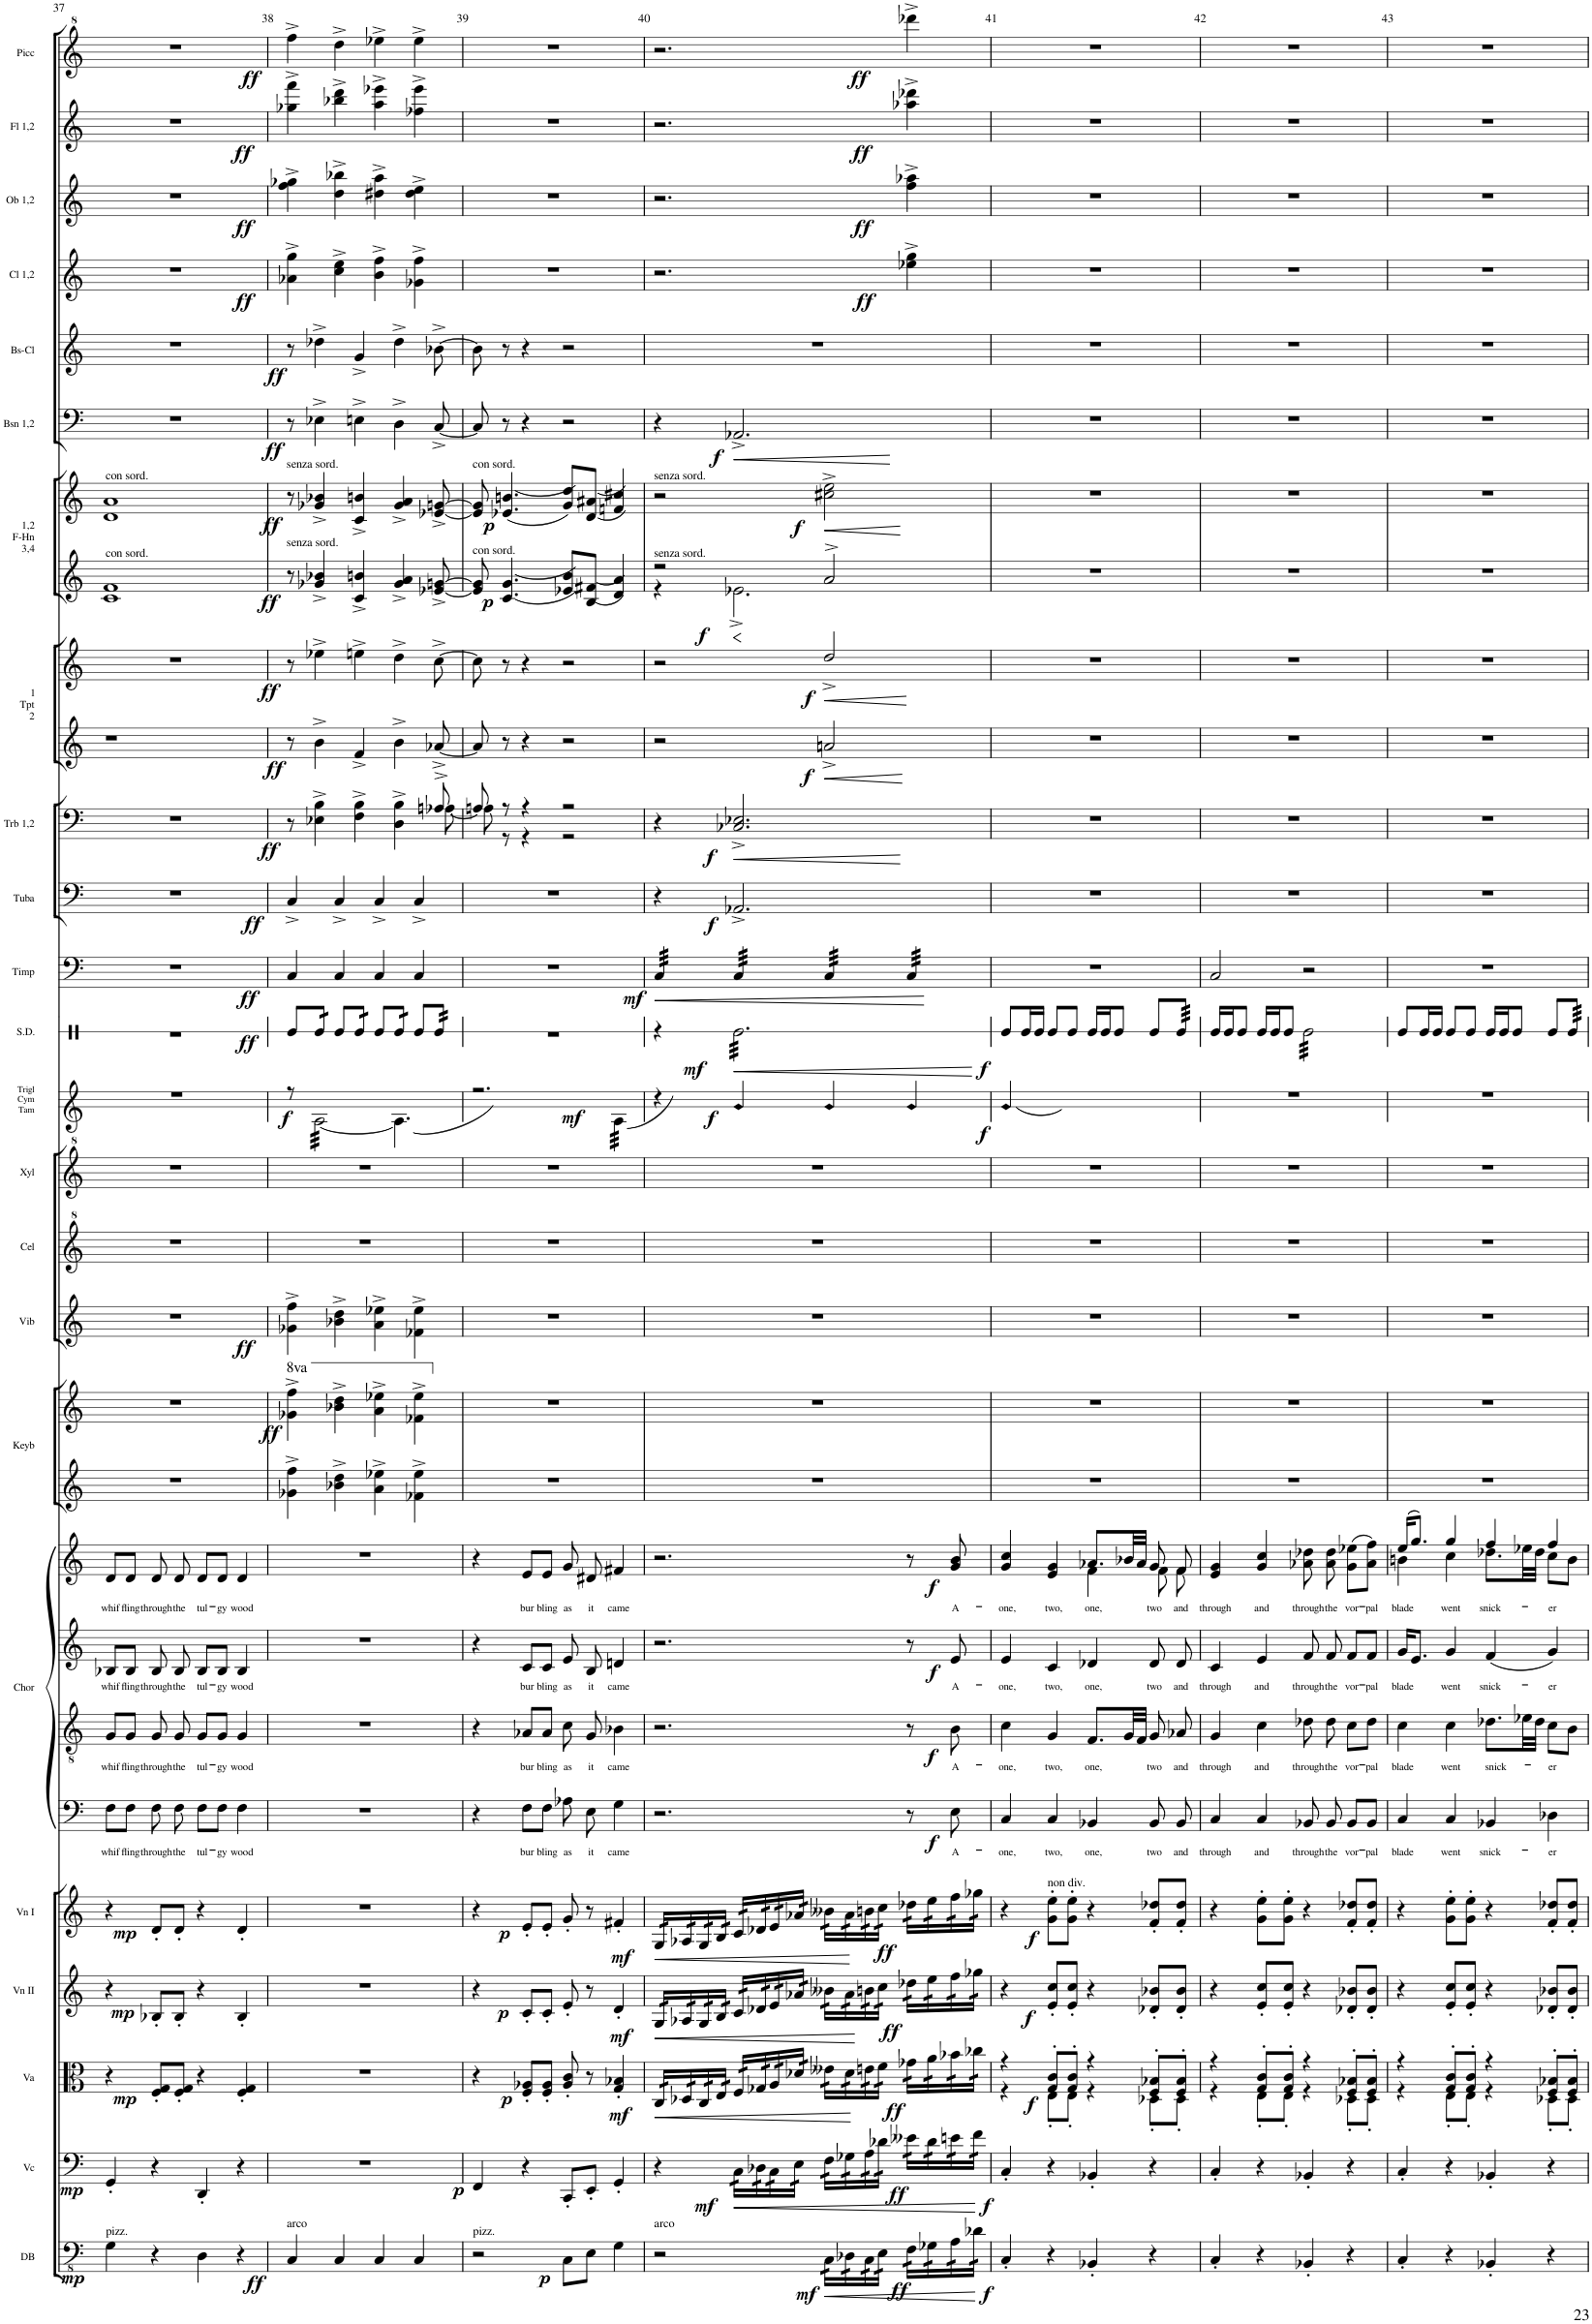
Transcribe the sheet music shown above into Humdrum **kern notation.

**kern	**dynam	**kern	**dynam	**kern	**dynam	**kern	**dynam	**kern	**dynam	**kern	**text	**kern	**text	**kern	**text	**kern	**text	**dynam	**kern	**kern	**dynam	**kern	**dynam	**kern	**kern	**kern	**dynam	**kern	**dynam	**kern	**dynam	**kern	**dynam	**kern	**dynam	**kern	**kern	**dynam	**kern	**kern	**dynam	**kern	**dynam	**kern	**dynam	**kern	**dynam	**kern	**dynam	**kern	**dynam	**kern	**dynam
*part23	*part23	*part22	*part22	*part21	*part21	*part20	*part20	*part19	*part19	*part18	*part18	*part18	*part18	*part18	*part18	*part18	*part18	*part18	*part17	*part17	*part17	*part16	*part16	*part15	*part14	*part13	*part13	*part12	*part12	*part11	*part11	*part10	*part10	*part9	*part9	*part8	*part8	*part8	*part7	*part7	*part7	*part6	*part6	*part5	*part5	*part4	*part4	*part3	*part3	*part2	*part2	*part1	*part1
*staff29	*staff29	*staff28	*staff28	*staff27	*staff27	*staff26	*staff26	*staff25	*staff25	*staff24	*staff24	*staff23	*staff23	*staff22	*staff22	*staff21	*staff21	*staff21/22/23/24	*staff20	*staff19	*staff19/20	*staff18	*staff18	*staff17	*staff16	*staff15	*staff15	*staff14	*staff14	*staff13	*staff13	*staff12	*staff12	*staff11	*staff11	*staff10	*staff9	*staff9/10	*staff8	*staff7	*staff7/8	*staff6	*staff6	*staff5	*staff5	*staff4	*staff4	*staff3	*staff3	*staff2	*staff2	*staff1	*staff1
*I"Dbl Bass	*	*I"Cellos	*	*I"Violas	*	*I"Violin II	*	*I"Violin I	*	*I"Chorus	*	*	*	*	*	*	*	*	*I"Keyboards	*	*	*I"Vibraphone	*	*I"Celesta	*I"Xylophone	*I"Triangle     Cymbal   Tam tam	*	*I"Side drum	*	*I"Timpani	*	*I"F-Tuba	*	*I"Trombone 1,2	*	*I"1 C Trumpets              2	*	*	*I"1,2 F-Horns       3,4	*	*	*I"Bassoons  1,2	*	*I"Bass Clarinet	*	*I"Clarinets 1,2	*	*I"Oboes 1,2	*	*I"Flutes 1,2	*	*I"Piccolo	*
*I'DB	*	*	*	*I'Va	*	*I'Vn II	*	*I'Vn I	*	*I'Chor	*	*	*	*	*	*	*	*	*I'Keyb	*	*	*I'Vib	*	*I'Cel	*I'Xyl	*I'Trigl    Cym    Tam	*	*I'S.D.	*	*I'Timp	*	*I'Tuba	*	*I'Trb 1,2	*	*I'1 Tpt   2	*	*	*I'1,2 F-Hn  3,4	*	*	*I'Bsn 1,2	*	*I'Bs-Cl	*	*I'Cl 1,2	*	*I'Ob 1,2	*	*I'Fl 1,2	*	*I'Picc	*
!!LO:PB:g=z
*clefFv4	*	*clefF4	*	*clefC3	*	*clefG2	*	*clefG2	*	*clefF4	*	*clefGv2	*	*clefG2	*	*clefG2	*	*	*clefG2	*clefG2	*	*clefG2	*	*clefG^2	*clefG^2	*clefG2	*	*clefX	*	*clefF4	*	*clefF4	*	*clefF4	*	*clefG2	*clefG2	*	*clefG2	*clefG2	*	*clefF4	*	*clefG2	*	*clefG2	*	*clefG2	*	*clefG2	*	*clefG^2	*
*Trd7c12	*	*	*	*	*	*	*	*	*	*	*	*	*	*	*	*	*	*	*	*	*	*	*	*	*	*	*	*	*	*	*	*	*	*	*	*	*	*	*Trd4c7	*Trd4c7	*	*	*	*Trd8c14	*	*Trd1c2	*	*	*	*	*	*Trd-7c-12	*
*k[]	*	*k[]	*	*k[]	*	*k[]	*	*k[]	*	*k[]	*	*k[]	*	*k[]	*	*k[]	*	*	*k[]	*k[]	*	*k[]	*	*k[]	*k[]	*k[]	*	*k[]	*	*k[]	*	*k[]	*	*k[]	*	*k[]	*k[]	*	*k[]	*k[]	*	*k[]	*	*k[]	*	*k[]	*	*k[]	*	*k[]	*	*k[]	*
=37	=37	=37	=37	=37	=37	=37	=37	=37	=37	=37	=37	=37	=37	=37	=37	=37	=37	=37	=37	=37	=37	=37	=37	=37	=37	=37	=37	=37	=37	=37	=37	=37	=37	=37	=37	=37	=37	=37	=37	=37	=37	=37	=37	=37	=37	=37	=37	=37	=37	=37	=37	=37	=37
!	!	!	!	!	!	!	!	!	!	!	!	!	!	!	!	!	!	!	!	!	!	!	!	!	!	!	!	!	!	!	!	!	!	!	!	!	!	!	!	!LO:TX:a:t=con sord.	!	!	!	!	!	!	!	!	!	!	!	!	!
!	!	!	!	!	!	!	!	!	!	!	!	!	!	!	!	!	!	!	!	!	!	!	!	!	!	!	!	!	!	!	!	!	!	!	!	!	!	!	!LO:TX:a:t=con sord.	!	!	!	!	!	!	!	!	!	!	!	!	!	!
!LO:TX:a:t=pizz.	!	!	!	!	!	!	!	!	!	!	!	!	!	!	!	!	!	!	!	!	!	!	!	!	!	!	!	!	!	!	!	!	!	!	!	!	!	!	!	!	!	!	!	!	!	!	!	!	!	!	!	!	!
!	!LO:DY:b	!	!LO:DY:b	!	!	!	!	!	!	!	!LO:LY:b	!	!LO:LY:b	!	!LO:LY:b	!	!LO:LY:b	!	!	!	!	!	!	!	!	!	!	!	!	!	!	!	!	!	!	!	!	!	!	!	!	!	!	!	!	!	!	!	!	!	!	!	!
4GG\	mp	4GG'/	mp	4r	.	4r	.	4r	.	8F\L	whif-	8G/L	whif-	8B-X/L	whif-	8d/L	whif-	.	1r	1r	.	1r	.	1r	1r	1r	.	1r	.	1r	.	1r	.	1r	.	1r	1r	.	1c 1f	1d 1a	.	1r	.	1r	.	1r	.	1r	.	1r	.	1r	.
!	!	!	!	!	!	!	!	!	!	!	!LO:LY:b	!	!LO:LY:b	!	!LO:LY:b	!	!LO:LY:b	!	!	!	!	!	!	!	!	!	!	!	!	!	!	!	!	!	!	!	!	!	!	!	!	!	!	!	!	!	!	!	!	!	!	!	!
.	.	.	.	.	.	.	.	.	.	8F\J	-fling	8G/J	-fling	8B-/J	-fling	8d/J	-fling	.	.	.	.	.	.	.	.	.	.	.	.	.	.	.	.	.	.	.	.	.	.	.	.	.	.	.	.	.	.	.	.	.	.	.	.
!	!	!	!	!	!LO:DY:b	!	!LO:DY:b	!	!LO:DY:b	!	!LO:LY:b	!	!LO:LY:b	!	!LO:LY:b	!	!LO:LY:b	!	!	!	!	!	!	!	!	!	!	!	!	!	!	!	!	!	!	!	!	!	!	!	!	!	!	!	!	!	!	!	!	!	!	!	!
4r	.	4r	.	8F/' 8G/'L	mp	8B-X'/L	mp	8d'/L	mp	8F\	through	8G/	through	8B-/	through	8d/	through	.	.	.	.	.	.	.	.	.	.	.	.	.	.	.	.	.	.	.	.	.	.	.	.	.	.	.	.	.	.	.	.	.	.	.	.
!	!	!	!	!	!	!	!	!	!	!	!LO:LY:b	!	!LO:LY:b	!	!LO:LY:b	!	!LO:LY:b	!	!	!	!	!	!	!	!	!	!	!	!	!	!	!	!	!	!	!	!	!	!	!	!	!	!	!	!	!	!	!	!	!	!	!	!
.	.	.	.	8F/' 8G/'J	.	8B-'/J	.	8d'/J	.	8F\	the	8G/	the	8B-/	the	8d/	the	.	.	.	.	.	.	.	.	.	.	.	.	.	.	.	.	.	.	.	.	.	.	.	.	.	.	.	.	.	.	.	.	.	.	.	.
!	!	!	!	!	!	!	!	!	!	!	!LO:LY:b	!	!LO:LY:b	!	!LO:LY:b	!	!LO:LY:b	!	!	!	!	!	!	!	!	!	!	!	!	!	!	!	!	!	!	!	!	!	!	!	!	!	!	!	!	!	!	!	!	!	!	!	!
4DD\	.	4DD'/	.	4r	.	4r	.	4r	.	8F\L	tul-	8G/L	tul-	8B-/L	tul-	8d/L	tul-	.	.	.	.	.	.	.	.	.	.	.	.	.	.	.	.	.	.	.	.	.	.	.	.	.	.	.	.	.	.	.	.	.	.	.	.
!	!	!	!	!	!	!	!	!	!	!	!LO:LY:b	!	!LO:LY:b	!	!LO:LY:b	!	!LO:LY:b	!	!	!	!	!	!	!	!	!	!	!	!	!	!	!	!	!	!	!	!	!	!	!	!	!	!	!	!	!	!	!	!	!	!	!	!
.	.	.	.	.	.	.	.	.	.	8F\J	-gy	8G/J	-gy	8B-/J	-gy	8d/J	-gy	.	.	.	.	.	.	.	.	.	.	.	.	.	.	.	.	.	.	.	.	.	.	.	.	.	.	.	.	.	.	.	.	.	.	.	.
!	!	!	!	!	!	!	!	!	!	!	!LO:LY:b	!	!LO:LY:b	!	!LO:LY:b	!	!LO:LY:b	!	!	!	!	!	!	!	!	!	!	!	!	!	!	!	!	!	!	!	!	!	!	!	!	!	!	!	!	!	!	!	!	!	!	!	!
4r	.	4r	.	4F/' 4G/'	.	4B-'/	.	4d'/	.	4F\	wood	4G/	wood	4B-/	wood	4d/	wood	.	.	.	.	.	.	.	.	.	.	.	.	.	.	.	.	.	.	.	.	.	.	.	.	.	.	.	.	.	.	.	.	.	.	.	.
=38	=38	=38	=38	=38	=38	=38	=38	=38	=38	=38	=38	=38	=38	=38	=38	=38	=38	=38	=38	=38	=38	=38	=38	=38	=38	=38	=38	=38	=38	=38	=38	=38	=38	=38	=38	=38	=38	=38	=38	=38	=38	=38	=38	=38	=38	=38	=38	=38	=38	=38	=38	=38	=38
*	*	*	*	*	*	*	*	*	*	*	*	*	*	*	*	*	*	*	*	*8va	*	*	*	*	*	*	*	*	*	*	*	*	*	*	*	*	*	*	*	*	*	*	*	*	*	*	*	*	*	*	*	*	*
*	*	*	*	*	*	*	*	*	*	*	*	*	*	*	*	*	*	*	*	*	*	*	*	*	*	*^	*	*	*	*	*	*	*	*^	*	*	*	*	*	*	*	*	*	*	*	*	*	*	*	*	*	*	*
!	!	!	!	!	!	!	!	!	!	!	!	!	!	!	!	!	!	!	!	!	!	!	!	!	!	!	!	!	!	!	!	!	!	!	!	!	!	!	!	!	!	!LO:TX:a:t=senza sord.	!	!	!	!	!	!	!	!	!	!	!	!	!
!	!	!	!	!	!	!	!	!	!	!	!	!	!	!	!	!	!	!	!	!	!	!	!	!	!	!	!	!	!	!	!	!	!	!	!	!	!	!	!	!	!LO:TX:a:t=senza sord.	!	!	!	!	!	!	!	!	!	!	!	!	!	!
!LO:TX:a:t=arco	!	!	!	!	!	!	!	!	!	!	!	!	!	!	!	!	!	!	!	!	!	!	!	!	!	!	!	!	!	!	!	!	!	!	!	!	!	!	!	!	!	!	!	!	!	!	!	!	!	!	!	!	!	!	!
!	!LO:DY:b	!	!	!	!	!	!	!	!	!	!	!	!	!	!	!	!	!	!	!	!LO:DY:b	!	!LO:DY:b	!	!	!	!	!	!	!LO:DY:b	!	!LO:DY:b	!	!LO:DY:b	!	!	!	!	!	!	!	!	!	!	!	!	!	!	!LO:DY:b	!	!LO:DY:b	!	!LO:DY:b	!	!LO:DY:b
4CC/	ff	1r	.	1r	.	1r	.	1r	.	1r	.	1r	.	1r	.	1r	.	.	4g-X\^ 4ff\^	4gg-X\^ 4fff\^	ff	4g-X\^ 4ff\^	ff	1r	1r	1ryy	8r	.	8Re/L	ff	4C/	ff	4C^/	ff	8r	2..ryy	.	8r	8r	.	8r	8r	.	8r	.	8r	.	4a-X\^ 4gg\^	ff	4ff\^ 4gg-X\^	ff	4gg-X\^ 4fff\^	ff	4fff^\	ff
!	!	!	!	!	!	!	!	!	!	!	!	!	!	!	!	!	!	!	!	!	!	!	!	!	!	!	!	!LO:DY:b	!	!	!	!	!	!	!	!	!LO:DY:b	!	!	!LO:DY:b=2	!	!	!	!	!	!	!	!	!	!	!	!	!	!	!
!	!	!	!	!	!	!	!	!	!	!	!	!	!	!	!	!	!	!	!	!	!	!	!	!	!	!	!	!	!	!	!	!	!	!	!	!	!	!	!	!LO:DY:n=1:b	!	!	!LO:DY:b=2	!	!	!	!	!	!	!	!	!	!	!	!
!	!	!	!	!	!	!	!	!	!	!	!	!	!	!	!	!	!	!	!	!	!	!	!	!	!	!	!	!	!	!	!	!	!	!	!	!	!	!	!	!	!	!	!LO:DY:n=1:b	!	!LO:DY:b	!	!LO:DY:b	!	!	!	!	!	!	!	!
*	*	*	*	*	*	*	*	*	*	*	*	*	*	*	*	*	*	*	*	*	*	*	*	*	*	*tremolo	*	*	*	*	*	*	*	*	*	*	*	*	*	*	*	*	*	*	*	*	*	*	*	*	*	*	*	*	*
*	*	*	*	*	*	*	*	*	*	*	*	*	*	*	*	*	*	*	*	*	*	*	*	*	*	*	*	*	*tremolo	*	*	*	*	*	*	*	*	*	*	*	*	*	*	*	*	*	*	*	*	*	*	*	*	*	*
.	.	.	.	.	.	.	.	.	.	.	.	.	.	.	.	.	.	.	.	.	.	.	.	.	.	.	[32e\LLL	f	16Re/	.	.	.	.	.	4E-X\^ 4B\^	.	ff	4b^\	4ee-X^\	ff ff	4g-X/^ 4b-X/^	4g-X/^ 4b-X/^	ff ff	4E-X^\	ff	4dd-X^\	ff	.	.	.	.	.	.	.	.
.	.	.	.	.	.	.	.	.	.	.	.	.	.	.	.	.	.	.	.	.	.	.	.	.	.	.	32e\	.	.	.	.	.	.	.	.	.	.	.	.	.	.	.	.	.	.	.	.	.	.	.	.	.	.	.	.
.	.	.	.	.	.	.	.	.	.	.	.	.	.	.	.	.	.	.	.	.	.	.	.	.	.	.	32e\	.	16Re/JJ	.	.	.	.	.	.	.	.	.	.	.	.	.	.	.	.	.	.	.	.	.	.	.	.	.	.
*	*	*	*	*	*	*	*	*	*	*	*	*	*	*	*	*	*	*	*	*	*	*	*	*	*	*	*	*	*Xtremolo	*	*	*	*	*	*	*	*	*	*	*	*	*	*	*	*	*	*	*	*	*	*	*	*	*	*
.	.	.	.	.	.	.	.	.	.	.	.	.	.	.	.	.	.	.	.	.	.	.	.	.	.	.	32e\	.	.	.	.	.	.	.	.	.	.	.	.	.	.	.	.	.	.	.	.	.	.	.	.	.	.	.	.
4CC/	.	.	.	.	.	.	.	.	.	.	.	.	.	.	.	.	.	.	4b-X\^ 4dd\^	4bb-X\^ 4ddd\^	.	4b-X\^ 4dd\^	.	.	.	.	32e\	.	8Re/L	.	4C/	.	4C^/	.	.	.	.	.	.	.	.	.	.	.	.	.	.	4cc\^ 4ee\^	.	4dd\^ 4bb-X\^	.	4bb-X\^ 4ddd\^	.	4ddd^\	.
.	.	.	.	.	.	.	.	.	.	.	.	.	.	.	.	.	.	.	.	.	.	.	.	.	.	.	32e\	.	.	.	.	.	.	.	.	.	.	.	.	.	.	.	.	.	.	.	.	.	.	.	.	.	.	.	.
.	.	.	.	.	.	.	.	.	.	.	.	.	.	.	.	.	.	.	.	.	.	.	.	.	.	.	32e\	.	.	.	.	.	.	.	.	.	.	.	.	.	.	.	.	.	.	.	.	.	.	.	.	.	.	.	.
.	.	.	.	.	.	.	.	.	.	.	.	.	.	.	.	.	.	.	.	.	.	.	.	.	.	.	32e\	.	.	.	.	.	.	.	.	.	.	.	.	.	.	.	.	.	.	.	.	.	.	.	.	.	.	.	.
*	*	*	*	*	*	*	*	*	*	*	*	*	*	*	*	*	*	*	*	*	*	*	*	*	*	*	*	*	*tremolo	*	*	*	*	*	*	*	*	*	*	*	*	*	*	*	*	*	*	*	*	*	*	*	*	*	*
.	.	.	.	.	.	.	.	.	.	.	.	.	.	.	.	.	.	.	.	.	.	.	.	.	.	.	32e\	.	16Re/	.	.	.	.	.	4F\^ 4B\^	.	.	4f^/	4een^\	.	4c/^ 4bn/^	4c/^ 4bn/^	.	4En^\	.	4g^/	.	.	.	.	.	.	.	.	.
.	.	.	.	.	.	.	.	.	.	.	.	.	.	.	.	.	.	.	.	.	.	.	.	.	.	.	32e\	.	.	.	.	.	.	.	.	.	.	.	.	.	.	.	.	.	.	.	.	.	.	.	.	.	.	.	.
.	.	.	.	.	.	.	.	.	.	.	.	.	.	.	.	.	.	.	.	.	.	.	.	.	.	.	32e\	.	16Re/JJ	.	.	.	.	.	.	.	.	.	.	.	.	.	.	.	.	.	.	.	.	.	.	.	.	.	.
*	*	*	*	*	*	*	*	*	*	*	*	*	*	*	*	*	*	*	*	*	*	*	*	*	*	*	*	*	*Xtremolo	*	*	*	*	*	*	*	*	*	*	*	*	*	*	*	*	*	*	*	*	*	*	*	*	*	*
.	.	.	.	.	.	.	.	.	.	.	.	.	.	.	.	.	.	.	.	.	.	.	.	.	.	.	32e\	.	.	.	.	.	.	.	.	.	.	.	.	.	.	.	.	.	.	.	.	.	.	.	.	.	.	.	.
4CC/	.	.	.	.	.	.	.	.	.	.	.	.	.	.	.	.	.	.	4a\^ 4ee-X\^	4aa\^ 4eee-X\^	.	4a\^ 4ee-X\^	.	.	.	.	32e\	.	8Re/L	.	4C/	.	4C^/	.	.	.	.	.	.	.	.	.	.	.	.	.	.	4b\^ 4ff\^	.	4dd#X\^ 4aa\^	.	4aa\^ 4eee-X\^	.	4eee-X^\	.
.	.	.	.	.	.	.	.	.	.	.	.	.	.	.	.	.	.	.	.	.	.	.	.	.	.	.	32e\	.	.	.	.	.	.	.	.	.	.	.	.	.	.	.	.	.	.	.	.	.	.	.	.	.	.	.	.
.	.	.	.	.	.	.	.	.	.	.	.	.	.	.	.	.	.	.	.	.	.	.	.	.	.	.	32e\	.	.	.	.	.	.	.	.	.	.	.	.	.	.	.	.	.	.	.	.	.	.	.	.	.	.	.	.
.	.	.	.	.	.	.	.	.	.	.	.	.	.	.	.	.	.	.	.	.	.	.	.	.	.	.	32e\JJJ	.	.	.	.	.	.	.	.	.	.	.	.	.	.	.	.	.	.	.	.	.	.	.	.	.	.	.	.
*	*	*	*	*	*	*	*	*	*	*	*	*	*	*	*	*	*	*	*	*	*	*	*	*	*	*Xtremolo	*	*	*	*	*	*	*	*	*	*	*	*	*	*	*	*	*	*	*	*	*	*	*	*	*	*	*	*	*
*	*	*	*	*	*	*	*	*	*	*	*	*	*	*	*	*	*	*	*	*	*	*	*	*	*	*	*	*	*tremolo	*	*	*	*	*	*	*	*	*	*	*	*	*	*	*	*	*	*	*	*	*	*	*	*	*	*
.	.	.	.	.	.	.	.	.	.	.	.	.	.	.	.	.	.	.	.	.	.	.	.	.	.	.	(4.e\]	.	16Re/	.	.	.	.	.	4D\^ 4B\^	.	.	4b^\	4dd^\	.	4g-/^ 4a/^	4g-/^ 4a/^	.	4D^\	.	4dd-^\	.	.	.	.	.	.	.	.	.
.	.	.	.	.	.	.	.	.	.	.	.	.	.	.	.	.	.	.	.	.	.	.	.	.	.	.	.	.	16Re/JJ	.	.	.	.	.	.	.	.	.	.	.	.	.	.	.	.	.	.	.	.	.	.	.	.	.	.
*	*	*	*	*	*	*	*	*	*	*	*	*	*	*	*	*	*	*	*	*	*	*	*	*	*	*	*	*	*Xtremolo	*	*	*	*	*	*	*	*	*	*	*	*	*	*	*	*	*	*	*	*	*	*	*	*	*	*
4CC/	.	.	.	.	.	.	.	.	.	.	.	.	.	.	.	.	.	.	4f-X\^ 4ee-\^	4ff-X\^ 4eee-\^	.	4f-X\^ 4ee-\^	.	.	.	.	.	.	8Re/L	.	4C/	.	4C^/	.	.	.	.	.	.	.	.	.	.	.	.	.	.	4g-X\^ 4ff\^	.	4dd#\^ 4ee\^	.	4ff-X\^ 4eee-\^	.	4eee-^\	.
*	*	*	*	*	*	*	*	*	*	*	*	*	*	*	*	*	*	*	*	*	*	*	*	*	*	*	*	*	*tremolo	*	*	*	*	*	*	*	*	*	*	*	*	*	*	*	*	*	*	*	*	*	*	*	*	*	*
.	.	.	.	.	.	.	.	.	.	.	.	.	.	.	.	.	.	.	.	.	.	.	.	.	.	.	.	.	32Re/	.	.	.	.	.	[8A-X\	8An^/	.	[8a-X^/	[8cc^\	.	[8e-X/^ [8gn/^	[8e-X/^ [8gn/^	.	[8C^/	.	[8b-X^\	.	.	.	.	.	.	.	.	.
.	.	.	.	.	.	.	.	.	.	.	.	.	.	.	.	.	.	.	.	.	.	.	.	.	.	.	.	.	32Re/	.	.	.	.	.	.	.	.	.	.	.	.	.	.	.	.	.	.	.	.	.	.	.	.	.	.
.	.	.	.	.	.	.	.	.	.	.	.	.	.	.	.	.	.	.	.	.	.	.	.	.	.	.	.	.	32Re/	.	.	.	.	.	.	.	.	.	.	.	.	.	.	.	.	.	.	.	.	.	.	.	.	.	.
.	.	.	.	.	.	.	.	.	.	.	.	.	.	.	.	.	.	.	.	.	.	.	.	.	.	.	.	.	32Re/JJJ	.	.	.	.	.	.	.	.	.	.	.	.	.	.	.	.	.	.	.	.	.	.	.	.	.	.
=39	=39	=39	=39	=39	=39	=39	=39	=39	=39	=39	=39	=39	=39	=39	=39	=39	=39	=39	=39	=39	=39	=39	=39	=39	=39	=39	=39	=39	=39	=39	=39	=39	=39	=39	=39	=39	=39	=39	=39	=39	=39	=39	=39	=39	=39	=39	=39	=39	=39	=39	=39	=39	=39	=39	=39
*	*	*	*	*	*	*	*	*	*	*	*	*	*	*	*	*	*	*	*	*X8va	*	*	*	*	*	*	*	*	*	*	*	*	*	*	*	*	*	*	*	*	*	*	*	*	*	*	*	*	*	*	*	*	*	*	*
!	!	!	!	!	!	!	!	!	!	!	!	!	!	!	!	!	!	!	!	!	!	!	!	!	!	!	!	!	!	!	!	!	!	!	!	!	!	!	!	!	!	!LO:TX:a:t=con sord.	!	!	!	!	!	!	!	!	!	!	!	!	!
!	!	!	!	!	!	!	!	!	!	!	!	!	!	!	!	!	!	!	!	!	!	!	!	!	!	!	!	!	!	!	!	!	!	!	!	!	!	!	!	!	!LO:TX:a:t=con sord.	!	!	!	!	!	!	!	!	!	!	!	!	!	!
!LO:TX:a:t=pizz.	!	!	!	!	!	!	!	!	!	!	!	!	!	!	!	!	!	!	!	!	!	!	!	!	!	!	!	!	!	!	!	!	!	!	!	!	!	!	!	!	!	!	!	!	!	!	!	!	!	!	!	!	!	!	!
!	!	!	!LO:DY:b	!	!	!	!	!	!	!	!	!	!	!	!	!	!	!	!	!	!	!	!	!	!	!	!	!	!	!	!	!	!	!	!	!	!	!	!	!	!	!	!	!	!	!	!	!	!	!	!	!	!	!	!
2r	.	4FF/	p	4r	.	4r	.	4r	.	4r	.	4r	.	4r	.	4r	.	.	1r	1r	.	1r	.	1r	1r	1ryy	2.r)	.	1r	.	1r	.	1r	.	8A-/]	8An\	.	8a-/]	8cc\]	.	8e-/] 8g/]	8e-/] 8g/]	.	8C/]	.	8b-\]	.	1r	.	1r	.	1r	.	1r	.
!	!	!	!	!	!	!	!	!	!	!	!	!	!	!	!	!	!	!	!	!	!	!	!	!	!	!	!	!	!	!	!	!	!	!	!	!	!	!	!	!	!	!	!LO:DY:b=2	!	!	!	!	!	!	!	!	!	!	!	!
!	!	!	!	!	!	!	!	!	!	!	!	!	!	!	!	!	!	!	!	!	!	!	!	!	!	!	!	!	!	!	!	!	!	!	!	!	!	!	!	!	!	!	!LO:DY:n=1:b	!	!	!	!	!	!	!	!	!	!	!	!
.	.	.	.	.	.	.	.	.	.	.	.	.	.	.	.	.	.	.	.	.	.	.	.	.	.	.	.	.	.	.	.	.	.	.	8r	8r	.	8r	8r	.	4.c/ 4.g/	((4.e-X/ 4.bn/	p p	8r	.	8r	.	.	.	.	.	.	.	.	.
!	!	!	!	!	!LO:DY:b	!	!LO:DY:b	!	!LO:DY:b	!	!LO:LY:b	!	!LO:LY:b	!	!LO:LY:b	!	!LO:LY:b	!	!	!	!	!	!	!	!	!	!	!	!	!	!	!	!	!	!	!	!	!	!	!	!	!	!	!	!	!	!	!	!	!	!	!	!	!	!
.	.	4r	.	8F/' 8A-X/'L	p	8c'/L	p	8e'/L	p	8F\L	bur-	8A-X/L	bur-	8c/L	bur-	8e/L	bur-	.	.	.	.	.	.	.	.	.	.	.	.	.	.	.	.	.	4r	4r	.	4r	4r	.	.	.	.	4r	.	4r	.	.	.	.	.	.	.	.	.
!	!	!	!	!	!	!	!	!	!	!	!LO:LY:b	!	!LO:LY:b	!	!LO:LY:b	!	!LO:LY:b	!	!	!	!	!	!	!	!	!	!	!	!	!	!	!	!	!	!	!	!	!	!	!	!	!	!	!	!	!	!	!	!	!	!	!	!	!	!
.	.	.	.	8F/' 8A-/'J	.	8c'/J	.	8e'/J	.	8F\J	-bling	8A-/J	-bling	8c/J	-bling	8e/J	-bling	.	.	.	.	.	.	.	.	.	.	.	.	.	.	.	.	.	.	.	.	.	.	.	.	.	.	.	.	.	.	.	.	.	.	.	.	.	.
!	!LO:DY:b	!	!	!	!	!	!	!	!	!	!LO:LY:b	!	!LO:LY:b	!	!LO:LY:b	!	!LO:LY:b	!	!	!	!	!	!	!	!	!	!	!	!	!	!	!	!	!	!	!	!	!	!	!	!	!	!	!	!	!	!	!	!	!	!	!	!	!	!
8CC\L	p	8CC'/L	.	8A-/' 8c/'	.	8e'/	.	8g'/	.	8A-X\	as	8c\	as	8e/	as	8g/	as	.	.	.	.	.	.	.	.	.	.	.	.	.	.	.	.	.	2r	2r	.	2r	2r	.	8e-X/ 8b/L	8g/ 8dd/L))	.	2r	.	2r	.	.	.	.	.	.	.	.	.
!	!	!	!	!	!	!	!	!	!	!	!LO:LY:b	!	!LO:LY:b	!	!LO:LY:b	!	!LO:LY:b	!	!	!	!	!	!	!	!	!	!	!	!	!	!	!	!	!	!	!	!	!	!	!	!	!	!	!	!	!	!	!	!	!	!	!	!	!	!
8EE\J	.	8EE'/J	.	8r	.	8r	.	8r	.	8E\	it	8G/	it	8B/	it	8d#X/	it	.	.	.	.	.	.	.	.	.	.	.	.	.	.	.	.	.	.	.	.	.	.	.	8B/ 8f#X/J	((8d/ 8a#X/J	.	.	.	.	.	.	.	.	.	.	.	.	.
!	!	!	!	!	!	!	!	!	!	!	!LO:LY:b	!	!LO:LY:b	!	!LO:LY:b	!	!LO:LY:b	!	!	!	!	!	!	!	!	!	!	!LO:DY:b	!	!	!	!	!	!	!	!	!	!	!	!	!	!	!	!	!	!	!	!	!	!	!	!	!	!	!
*	*	*	*	*	*	*	*	*	*	*	*	*	*	*	*	*	*	*	*	*	*	*	*	*	*	*tremolo	*	*	*	*	*	*	*	*	*	*	*	*	*	*	*	*	*	*	*	*	*	*	*	*	*	*	*	*	*
4GG\	.	4GG'/	.	4G/' 4B-X/'	.	4d'/	.	4f#X'/	.	4G\	came	4B-X\	came	4dn/	came	4f#X/	came	.	.	.	.	.	.	.	.	.	(32e\LLL	mf	.	.	.	.	.	.	.	.	.	.	.	.	4d/ 4a/	4fn/ 4cc#X/))	.	.	.	.	.	.	.	.	.	.	.	.	.
.	.	.	.	.	.	.	.	.	.	.	.	.	.	.	.	.	.	.	.	.	.	.	.	.	.	.	(32e\	.	.	.	.	.	.	.	.	.	.	.	.	.	.	.	.	.	.	.	.	.	.	.	.	.	.	.	.
.	.	.	.	.	.	.	.	.	.	.	.	.	.	.	.	.	.	.	.	.	.	.	.	.	.	.	(32e\	.	.	.	.	.	.	.	.	.	.	.	.	.	.	.	.	.	.	.	.	.	.	.	.	.	.	.	.
.	.	.	.	.	.	.	.	.	.	.	.	.	.	.	.	.	.	.	.	.	.	.	.	.	.	.	(32e\	.	.	.	.	.	.	.	.	.	.	.	.	.	.	.	.	.	.	.	.	.	.	.	.	.	.	.	.
.	.	.	.	.	.	.	.	.	.	.	.	.	.	.	.	.	.	.	.	.	.	.	.	.	.	.	(32e\	.	.	.	.	.	.	.	.	.	.	.	.	.	.	.	.	.	.	.	.	.	.	.	.	.	.	.	.
.	.	.	.	.	.	.	.	.	.	.	.	.	.	.	.	.	.	.	.	.	.	.	.	.	.	.	(32e\	.	.	.	.	.	.	.	.	.	.	.	.	.	.	.	.	.	.	.	.	.	.	.	.	.	.	.	.
.	.	.	.	.	.	.	.	.	.	.	.	.	.	.	.	.	.	.	.	.	.	.	.	.	.	.	(32e\	.	.	.	.	.	.	.	.	.	.	.	.	.	.	.	.	.	.	.	.	.	.	.	.	.	.	.	.
.	.	.	.	.	.	.	.	.	.	.	.	.	.	.	.	.	.	.	.	.	.	.	.	.	.	.	(32e\JJJ	.	.	.	.	.	.	.	.	.	.	.	.	.	.	.	.	.	.	.	.	.	.	.	.	.	.	.	.
*	*	*	*	*	*	*	*	*	*	*	*	*	*	*	*	*	*	*	*	*	*	*	*	*	*	*Xtremolo	*	*	*	*	*	*	*	*	*	*	*	*	*	*	*	*	*	*	*	*	*	*	*	*	*	*	*	*	*
*	*	*	*	*	*	*	*	*	*	*	*	*	*	*	*	*	*	*	*	*	*	*	*	*	*	*	*	*	*	*	*	*	*	*	*v	*v	*	*	*	*	*	*	*	*	*	*	*	*	*	*	*	*	*	*	*
=40	=40	=40	=40	=40	=40	=40	=40	=40	=40	=40	=40	=40	=40	=40	=40	=40	=40	=40	=40	=40	=40	=40	=40	=40	=40	=40	=40	=40	=40	=40	=40	=40	=40	=40	=40	=40	=40	=40	=40	=40	=40	=40	=40	=40	=40	=40	=40	=40	=40	=40	=40	=40	=40	=40
!	!	!	!	!	!	!	!	!	!	!	!	!	!	!	!	!	!	!	!	!	!	!	!	!	!	!	!	!	!	!	!	!	!	!	!	!	!	!	!	!	!LO:TX:a:t=senza sord.	!	!	!	!	!	!	!	!	!	!	!	!	!
!	!	!	!	!	!	!	!	!	!	!	!	!	!	!	!	!	!	!	!	!	!	!	!	!	!	!	!	!	!	!	!	!	!	!	!	!	!	!	!	!LO:TX:a:t=senza sord.	!	!	!	!	!	!	!	!	!	!	!	!	!	!
!LO:TX:a:t=arco	!	!	!	!	!	!	!	!	!	!	!	!	!	!	!	!	!	!	!	!	!	!	!	!	!	!	!	!	!	!	!	!	!	!	!	!	!	!	!	!	!	!	!	!	!	!	!	!	!	!	!	!	!	!
!	!	!	!	!	!LO:DY:b	!	!LO:DY:b	!	!LO:DY:b	!	!	!	!	!	!	!	!	!	!	!	!	!	!	!	!	!	!	!	!	!	!	!LO:HP:b	!	!	!	!	!	!	!	!	!	!	!	!	!	!	!	!	!	!	!	!	!	!
*	*	*	*	*	*	*	*	*	*	*	*	*	*	*	*	*	*	*	*	*	*	*	*	*	*	*	*	*	*	*	*	*	*	*	*	*	*	*	*	*^	*	*	*	*	*	*	*	*	*	*	*	*	*	*
!	!	!	!	!	!	!	!	!	!	!	!	!	!	!	!	!	!	!	!	!	!	!	!	!	!	!	!	!	!	!	!	!LO:DY:n=1:b	!	!	!	!	!	!	!	!	!	!	!	!	!	!	!	!	!	!	!	!	!	!	!
*	*	*	*	*tremolo	*	*	*	*	*	*	*	*	*	*	*	*	*	*	*	*	*	*	*	*	*	*	*	*	*	*	*	*	*	*	*	*	*	*	*	*	*	*	*	*	*	*	*	*	*	*	*	*	*	*	*
*	*	*	*	*	*	*tremolo	*	*	*	*	*	*	*	*	*	*	*	*	*	*	*	*	*	*	*	*	*	*	*	*	*	*	*	*	*	*	*	*	*	*	*	*	*	*	*	*	*	*	*	*	*	*	*	*	*
*	*	*	*	*	*	*	*	*tremolo	*	*	*	*	*	*	*	*	*	*	*	*	*	*	*	*	*	*	*	*	*	*	*	*	*	*	*	*	*	*	*	*	*	*	*	*	*	*	*	*	*	*	*	*	*	*	*
*	*	*	*	*	*	*	*	*	*	*	*	*	*	*	*	*	*	*	*	*	*	*	*	*	*	*	*	*	*	*	*tremolo	*	*	*	*	*	*	*	*	*	*	*	*	*	*	*	*	*	*	*	*	*	*	*	*
2r	.	4r	.	32C/LLL	mf	32G/LLL	mf	32G/LLL	mf	2.r	.	2.r	.	2.r	.	2.r	.	.	1r	1r	.	1r	.	1r	1r	4r	1ryy)	.	4r	.	32C/LLL	< mf	4r	.	4r	.	2r	2r	.	2r	4r	2r	.	4r	.	1r	.	2.r	.	2.r	.	2.r	.	2.r	.
.	.	.	.	32C/	.	32G/	.	32G/	.	.	.	.	.	.	.	.	.	.	.	.	.	.	.	.	.	.	.	.	.	.	32C/	.	.	.	.	.	.	.	.	.	.	.	.	.	.	.	.	.	.	.	.	.	.	.	.
.	.	.	.	32D-X/	.	32A-X/	.	32A-X/	.	.	.	.	.	.	.	.	.	.	.	.	.	.	.	.	.	.	.	.	.	.	32C/	.	.	.	.	.	.	.	.	.	.	.	.	.	.	.	.	.	.	.	.	.	.	.	.
.	.	.	.	32D-X/	.	32A-X/	.	32A-X/	.	.	.	.	.	.	.	.	.	.	.	.	.	.	.	.	.	.	.	.	.	.	32C/	.	.	.	.	.	.	.	.	.	.	.	.	.	.	.	.	.	.	.	.	.	.	.	.
.	.	.	.	32C/	.	32G/	.	32G/	.	.	.	.	.	.	.	.	.	.	.	.	.	.	.	.	.	.	.	.	.	.	32C/	.	.	.	.	.	.	.	.	.	.	.	.	.	.	.	.	.	.	.	.	.	.	.	.
.	.	.	.	32C/	.	32G/	.	32G/	.	.	.	.	.	.	.	.	.	.	.	.	.	.	.	.	.	.	.	.	.	.	32C/	.	.	.	.	.	.	.	.	.	.	.	.	.	.	.	.	.	.	.	.	.	.	.	.
.	.	.	.	32E/	.	32B/	.	32B/	.	.	.	.	.	.	.	.	.	.	.	.	.	.	.	.	.	.	.	.	.	.	32C/	.	.	.	.	.	.	.	.	.	.	.	.	.	.	.	.	.	.	.	.	.	.	.	.
.	.	.	.	32E/JJJ	.	32B/JJJ	.	32B/JJJ	.	.	.	.	.	.	.	.	.	.	.	.	.	.	.	.	.	.	.	.	.	.	32C/JJJ	.	.	.	.	.	.	.	.	.	.	.	.	.	.	.	.	.	.	.	.	.	.	.	.
!	!	!	!LO:DY:b	!	!	!	!	!	!	!	!	!	!	!	!	!	!	!	!	!	!	!	!	!	!	!	!	!LO:DY:b	!	!LO:DY:b	!	!	!	!LO:DY:b	!	!LO:DY:b	!	!	!	!	!	!	!LO:DY:b=2	!	!LO:HP:b	!	!	!	!	!	!	!	!	!	!
!	!	!	!	!	!	!	!	!	!	!	!	!	!	!	!	!	!	!	!	!	!	!	!	!	!	!	!	!	!	!	!	!	!	!	!	!	!	!	!	!	!	!	!	!	!LO:DY:n=1:b	!	!	!	!	!	!	!	!	!	!
*	*	*tremolo	*	*	*	*	*	*	*	*	*	*	*	*	*	*	*	*	*	*	*	*	*	*	*	*	*	*	*	*	*	*	*	*	*	*	*	*	*	*	*	*	*	*	*	*	*	*	*	*	*	*	*	*	*
.	.	32C\LLL	mf	32F/LLL	.	32c/LLL	.	32c/LLL	.	.	.	.	.	.	.	.	.	.	.	.	.	.	.	.	.	4b/	.	f	32Re\LLL	mf	32C/LLL	.	2.AA-X^/	f	2.C-X/^ 2.E-X/^	f	.	.	.	.	2.e-X^\	.	f	2.AA-X^/	< f	.	.	.	.	.	.	.	.	.	.
.	.	32C\	.	32F/	.	32c/	.	32c/	.	.	.	.	.	.	.	.	.	.	.	.	.	.	.	.	.	.	.	.	32Re\	.	32C/	.	.	.	.	.	.	.	.	.	.	.	.	.	.	.	.	.	.	.	.	.	.	.	.
.	.	32D-X\	.	32G-X/	.	32d-X/	.	32d-X/	.	.	.	.	.	.	.	.	.	.	.	.	.	.	.	.	.	.	.	.	32Re\	.	32C/	.	.	.	.	.	.	.	.	.	.	.	.	.	.	.	.	.	.	.	.	.	.	.	.
.	.	32D-X\	.	32G-X/	.	32d-X/	.	32d-X/	.	.	.	.	.	.	.	.	.	.	.	.	.	.	.	.	.	.	.	.	32Re\	.	32C/	.	.	.	.	.	.	.	.	.	.	.	.	.	.	.	.	.	.	.	.	.	.	.	.
.	.	32C\	.	32A/	.	32e/	.	32e/	.	.	.	.	.	.	.	.	.	.	.	.	.	.	.	.	.	.	.	.	32Re\	.	32C/	.	.	.	.	.	.	.	.	.	.	.	.	.	.	.	.	.	.	.	.	.	.	.	.
.	.	32C\	.	32A/	.	32e/	.	32e/	.	.	.	.	.	.	.	.	.	.	.	.	.	.	.	.	.	.	.	.	32Re\	.	32C/	.	.	.	.	.	.	.	.	.	.	.	.	.	.	.	.	.	.	.	.	.	.	.	.
.	.	32E\	.	32d-X/	.	32a-X/	.	32a-X/	.	.	.	.	.	.	.	.	.	.	.	.	.	.	.	.	.	.	.	.	32Re\	.	32C/	.	.	.	.	.	.	.	.	.	.	.	.	.	.	.	.	.	.	.	.	.	.	.	.
.	.	32E\JJJ	.	32d-X/JJJ	.	32a-X/JJJ	.	32a-X/JJJ	.	.	.	.	.	.	.	.	.	.	.	.	.	.	.	.	.	.	.	.	32Re\	.	32C/JJJ	.	.	.	.	.	.	.	.	.	.	.	.	.	.	.	.	.	.	.	.	.	.	.	.
!	!LO:DY:b	!	!	!	!	!	!	!	!	!	!	!	!	!	!	!	!	!	!	!	!	!	!	!	!	!	!	!	!	!	!	!	!	!	!	!	!	!	!LO:HP:b	!	!	!	!LO:HP:b	!	!	!	!	!	!	!	!	!	!	!	!
!	!	!	!	!	!	!	!	!	!	!	!	!	!	!	!	!	!	!	!	!	!	!	!	!	!	!	!	!	!	!	!	!	!	!	!	!	!	!	!LO:DY:n=1:b=2	!	!	!	!	!	!	!	!	!	!	!	!	!	!	!	!
!	!	!	!	!	!	!	!	!	!	!	!	!	!	!	!	!	!	!	!	!	!	!	!	!	!	!	!	!	!	!	!	!	!	!	!	!	!	!	!LO:DY:n=2:b	!	!	!	!LO:DY:n=1:b	!	!	!	!	!	!	!	!	!	!	!	!
*tremolo	*	*	*	*	*	*	*	*	*	*	*	*	*	*	*	*	*	*	*	*	*	*	*	*	*	*	*	*	*	*	*	*	*	*	*	*	*	*	*	*	*	*	*	*	*	*	*	*	*	*	*	*	*	*	*
32CC\LLL	mf	32F\LLL	.	32e--X\LLL	.	32b--X\LLL	.	32b--X\LLL	.	.	.	.	.	.	.	.	.	.	.	.	.	.	.	.	.	4b/	.	.	32Re\	.	32C/LLL	.	.	.	.	.	2an^/	2dd^/	< f f	2a^/	.	2cc#X\^ 2ee\^	< f	.	.	.	.	.	.	.	.	.	.	.	.
32CC\	.	32F\	.	32e--X\	.	32b--X\	.	32b--X\	.	.	.	.	.	.	.	.	.	.	.	.	.	.	.	.	.	.	.	.	32Re\	.	32C/	.	.	.	.	.	.	.	.	.	.	.	.	.	.	.	.	.	.	.	.	.	.	.	.
32DD-X\	.	32G-X\	.	32d-\	.	32a-\	.	32a-\	.	.	.	.	.	.	.	.	.	.	.	.	.	.	.	.	.	.	.	.	32Re\	.	32C/	.	.	.	.	.	.	.	.	.	.	.	.	.	.	.	.	.	.	.	.	.	.	.	.
32DD-X\	.	32G-X\	.	32d-\	.	32a-\	.	32a-\	.	.	.	.	.	.	.	.	.	.	.	.	.	.	.	.	.	.	.	.	32Re\	.	32C/	.	.	.	.	.	.	.	.	.	.	.	.	.	.	.	.	.	.	.	.	.	.	.	.
32CC\	.	32A\	.	32en\	.	32bn\	.	32bn\	.	.	.	.	.	.	.	.	.	.	.	.	.	.	.	.	.	.	.	.	32Re\	.	32C/	.	.	.	.	.	.	.	.	.	.	.	.	.	.	.	.	.	.	.	.	.	.	.	.
32CC\	.	32A\	.	32en\	.	32bn\	.	32bn\	.	.	.	.	.	.	.	.	.	.	.	.	.	.	.	.	.	.	.	.	32Re\	.	32C/	.	.	.	.	.	.	.	.	.	.	.	.	.	.	.	.	.	.	.	.	.	.	.	.
32EE\	.	32d-X\	.	32f\	.	32cc\	.	32cc\	.	.	.	.	.	.	.	.	.	.	.	.	.	.	.	.	.	.	.	.	32Re\	.	32C/	.	.	.	.	.	.	.	.	.	.	.	.	.	.	.	.	.	.	.	.	.	.	.	.
32EE\JJJ	.	32d-X\JJJ	.	32f\JJJ	.	32cc\JJJ	.	32cc\JJJ	.	.	.	.	.	.	.	.	.	.	.	.	.	.	.	.	.	.	.	.	32Re\	.	32C/JJJ	.	.	.	.	.	.	.	.	.	.	.	.	.	.	.	.	.	.	.	.	.	.	.	.
!	!LO:DY:b	!	!LO:DY:b	!	!LO:DY:b	!	!LO:DY:b	!	!LO:DY:b	!	!	!	!	!	!	!	!	!	!	!	!	!	!	!	!	!	!	!	!	!	!	!	!	!	!	!	!	!	!	!	!	!	!	!	!	!	!	!	!LO:DY:b	!	!LO:DY:b	!	!LO:DY:b	!	!LO:DY:b
32FF\LLL	ff	32e--X\LLL	ff	32g-X\LLL	ff	32dd-X\LLL	ff	32dd-X\LLL	ff	8r	.	8r	.	8r	.	8r	.	.	.	.	.	.	.	.	.	4b/	.	.	32Re\	.	32C/LLL	.	.	.	.	.	.	.	.	.	.	.	.	.	.	.	.	4ee-X\^ 4gg\^	ff	4ff\^ 4aa-X\^	ff	4aa-X\^ 4ddd-X\^	ff	4dddd-X^\	ff
32FF\	.	32e--X\	.	32g-X\	.	32dd-X\	.	32dd-X\	.	.	.	.	.	.	.	.	.	.	.	.	.	.	.	.	.	.	.	.	32Re\	.	32C/	.	.	.	.	.	.	.	.	.	.	.	.	.	.	.	.	.	.	.	.	.	.	.	.
32GG-X\	.	32d-\	.	32a\	.	32ee\	.	32ee\	.	.	.	.	.	.	.	.	.	.	.	.	.	.	.	.	.	.	.	.	32Re\	.	32C/	.	.	.	.	.	.	.	.	.	.	.	.	.	.	.	.	.	.	.	.	.	.	.	.
32GG-X\	.	32d-\	.	32a\	.	32ee\	.	32ee\	.	.	.	.	.	.	.	.	.	.	.	.	.	.	.	.	.	.	.	.	32Re\	.	32C/	.	.	.	.	.	.	.	.	.	.	.	.	.	.	.	.	.	.	.	.	.	.	.	.
!	!	!	!	!	!	!	!	!	!	!	!LO:LY:b	!	!LO:LY:b	!	!LO:LY:b	!	!LO:LY:b	!LO:DY:b=4	!	!	!	!	!	!	!	!	!	!	!	!	!	!	!	!	!	!	!	!	!	!	!	!	!	!	!	!	!	!	!	!	!	!	!	!	!
!	!	!	!	!	!	!	!	!	!	!	!	!	!	!	!	!	!	!LO:DY:n=1:b=3	!	!	!	!	!	!	!	!	!	!	!	!	!	!	!	!	!	!	!	!	!	!	!	!	!	!	!	!	!	!	!	!	!	!	!	!	!
!	!	!	!	!	!	!	!	!	!	!	!	!	!	!	!	!	!	!LO:DY:n=2:b=2	!	!	!	!	!	!	!	!	!	!	!	!	!	!	!	!	!	!	!	!	!	!	!	!	!	!	!	!	!	!	!	!	!	!	!	!	!
!	!	!	!	!	!	!	!	!	!	!	!	!	!	!	!	!	!	!LO:DY:n=3:b	!	!	!	!	!	!	!	!	!	!	!	!	!	!	!	!	!	!	!	!	!	!	!	!	!	!	!	!	!	!	!	!	!	!	!	!	!
32AA\	.	32en\	.	32b-X\	.	32ff\	.	32ff\	.	8E\	A-	8B\	A-	8e/	A-	8g/ 8b/	A-	f f f f	.	.	.	.	.	.	.	.	.	.	32Re\	.	32C/	.	.	.	.	.	.	.	.	.	.	.	.	.	.	.	.	.	.	.	.	.	.	.	.
32AA\	.	32en\	.	32b-X\	.	32ff\	.	32ff\	.	.	.	.	.	.	.	.	.	.	.	.	.	.	.	.	.	.	.	.	32Re\	.	32C/	.	.	.	.	.	.	.	.	.	.	.	.	.	.	.	.	.	.	.	.	.	.	.	.
32D-X\	.	32f\	.	32cc-X\	.	32gg-X\	.	32gg-X\	.	.	.	.	.	.	.	.	.	.	.	.	.	.	.	.	.	.	.	.	32Re\	.	32C/	.	.	.	.	.	.	.	.	.	.	.	.	.	.	.	.	.	.	.	.	.	.	.	.
32D-X\JJJ	.	32f\JJJ	.	32cc-X\JJJ	.	32gg-X\JJJ	.	32gg-X\JJJ	.	.	.	.	.	.	.	.	.	.	.	.	.	.	.	.	.	.	.	.	32Re\JJJ	.	32C/JJJ	.	.	.	.	.	.	.	.	.	.	.	.	.	.	.	.	.	.	.	.	.	.	.	.
*	*	*	*	*	*	*	*	*	*	*	*	*	*	*	*	*	*	*	*	*	*	*	*	*	*	*	*	*	*	*	*Xtremolo	*	*	*	*	*	*	*	*	*	*	*	*	*	*	*	*	*	*	*	*	*	*	*	*
*	*	*	*	*	*	*	*	*	*	*	*	*	*	*	*	*	*	*	*	*	*	*	*	*	*	*	*	*	*Xtremolo	*	*	*	*	*	*	*	*	*	*	*	*	*	*	*	*	*	*	*	*	*	*	*	*	*	*
*	*	*	*	*	*	*	*	*Xtremolo	*	*	*	*	*	*	*	*	*	*	*	*	*	*	*	*	*	*	*	*	*	*	*	*	*	*	*	*	*	*	*	*	*	*	*	*	*	*	*	*	*	*	*	*	*	*	*
*	*	*	*	*	*	*Xtremolo	*	*	*	*	*	*	*	*	*	*	*	*	*	*	*	*	*	*	*	*	*	*	*	*	*	*	*	*	*	*	*	*	*	*	*	*	*	*	*	*	*	*	*	*	*	*	*	*	*
*	*	*	*	*Xtremolo	*	*	*	*	*	*	*	*	*	*	*	*	*	*	*	*	*	*	*	*	*	*	*	*	*	*	*	*	*	*	*	*	*	*	*	*	*	*	*	*	*	*	*	*	*	*	*	*	*	*	*
*	*	*Xtremolo	*	*	*	*	*	*	*	*	*	*	*	*	*	*	*	*	*	*	*	*	*	*	*	*	*	*	*	*	*	*	*	*	*	*	*	*	*	*	*	*	*	*	*	*	*	*	*	*	*	*	*	*	*
*Xtremolo	*	*	*	*	*	*	*	*	*	*	*	*	*	*	*	*	*	*	*	*	*	*	*	*	*	*	*	*	*	*	*	*	*	*	*	*	*	*	*	*	*	*	*	*	*	*	*	*	*	*	*	*	*	*	*
*	*	*	*	*	*	*	*	*	*	*	*	*	*	*	*	*	*	*	*	*	*	*	*	*	*	*v	*v	*	*	*	*	*	*	*	*	*	*	*	*	*v	*v	*	*	*	*	*	*	*	*	*	*	*	*	*	*
.	.	.	.	.	.	.	.	.	.	.	.	.	.	.	.	.	.	.	.	.	.	.	.	.	.	.	.	.	.	.	[	.	.	.	.	.	.	[	.	.	[	.	[	.	.	.	.	.	.	.	.	.	.
=41	=41	=41	=41	=41	=41	=41	=41	=41	=41	=41	=41	=41	=41	=41	=41	=41	=41	=41	=41	=41	=41	=41	=41	=41	=41	=41	=41	=41	=41	=41	=41	=41	=41	=41	=41	=41	=41	=41	=41	=41	=41	=41	=41	=41	=41	=41	=41	=41	=41	=41	=41	=41	=41
*	*	*	*	*^	*	*	*	*	*	*	*	*	*	*	*	*	*	*	*	*	*	*	*	*	*	*	*	*	*	*	*	*	*	*	*	*	*	*	*	*	*	*	*	*	*	*	*	*	*	*	*	*	*
!	!LO:DY:b	!	!LO:DY:b	!	!	!	!	!	!	!	!	!LO:LY:b	!	!LO:LY:b	!	!LO:LY:b	!	!LO:LY:b	!	!	!	!	!	!	!	!	!	!LO:DY:b	!	!LO:DY:b	!	!	!	!	!	!	!	!	!	!	!	!	!	!	!	!	!	!	!	!	!	!	!	!
*	*	*	*	*	*	*	*	*	*	*	*	*	*	*	*	*	*^	*	*	*	*	*	*	*	*	*	*	*	*	*	*	*	*	*	*	*	*	*	*	*	*	*	*	*	*	*	*	*	*	*	*	*	*	*
4CC'/	f	4C'/	f	4r	4r	.	4r	.	4r	.	4C/	-one,	4c\	-one,	4e/	-one,	4g/ 4cc/	2ryy	-one,	.	1r	1r	.	1r	.	1r	1r	(4b/	f	8Re/L	f	1r	.	1r	.	1r	.	1r	1r	.	1r	1r	.	1r	.	1r	.	1r	.	1r	.	1r	.	1r	.
.	.	.	.	.	.	.	.	.	.	.	.	.	.	.	.	.	.	.	.	.	.	.	.	.	.	.	.	.	.	16Re/L	.	.	.	.	.	.	.	.	.	.	.	.	.	.	.	.	.	.	.	.	.	.	.	.	.
.	.	.	.	.	.	.	.	.	.	.	.	.	.	.	.	.	.	.	.	.	.	.	.	.	.	.	.	.	.	16Re/JJ	.	.	.	.	.	.	.	.	.	.	.	.	.	.	.	.	.	.	.	.	.	.	.	.	.
!	!	!	!	!	!	!	!	!	!LO:TX:a:t=non div.	!	!	!	!	!	!	!	!	!	!	!	!	!	!	!	!	!	!	!	!	!	!	!	!	!	!	!	!	!	!	!	!	!	!	!	!	!	!	!	!	!	!	!	!	!	!
!	!	!	!	!	!	!LO:DY:b	!	!LO:DY:b	!	!LO:DY:b	!	!LO:LY:b	!	!LO:LY:b	!	!LO:LY:b	!	!	!LO:LY:b	!	!	!	!	!	!	!	!	!	!	!	!	!	!	!	!	!	!	!	!	!	!	!	!	!	!	!	!	!	!	!	!	!	!	!	!
4r	.	4r	.	8G/' 8c/'L	8E'\L	f	8e/' 8cc/'L	f	8g\' 8ee\'L	f	4C/	two,	4G/	two,	4c/	two,	4e/ 4g/	.	two,	.	.	.	.	.	.	.	.	4ryy)	.	8Re/L	.	.	.	.	.	.	.	.	.	.	.	.	.	.	.	.	.	.	.	.	.	.	.	.	.
.	.	.	.	8G/' 8c/'J	8E'\J	.	8e/' 8cc/'J	.	8g\' 8ee\'J	.	.	.	.	.	.	.	.	.	.	.	.	.	.	.	.	.	.	.	.	8Re/J	.	.	.	.	.	.	.	.	.	.	.	.	.	.	.	.	.	.	.	.	.	.	.	.	.
!	!	!	!	!	!	!	!	!	!	!	!	!LO:LY:b	!	!LO:LY:b	!	!LO:LY:b	!	!	!LO:LY:b	!	!	!	!	!	!	!	!	!	!	!	!	!	!	!	!	!	!	!	!	!	!	!	!	!	!	!	!	!	!	!	!	!	!	!	!
4BBB-X'/	.	4BB-X'/	.	4r	4r	.	4r	.	4r	.	4BB-X/	one,	8.F/L	one,	4d-X/	one,	8.a-X/L	4f\	one,	.	.	.	.	.	.	.	.	2ryy	.	16Re/LL	.	.	.	.	.	.	.	.	.	.	.	.	.	.	.	.	.	.	.	.	.	.	.	.	.
.	.	.	.	.	.	.	.	.	.	.	.	.	.	.	.	.	.	.	.	.	.	.	.	.	.	.	.	.	.	16Re/J	.	.	.	.	.	.	.	.	.	.	.	.	.	.	.	.	.	.	.	.	.	.	.	.	.
.	.	.	.	.	.	.	.	.	.	.	.	.	.	.	.	.	.	.	.	.	.	.	.	.	.	.	.	.	.	8Re/J	.	.	.	.	.	.	.	.	.	.	.	.	.	.	.	.	.	.	.	.	.	.	.	.	.
.	.	.	.	.	.	.	.	.	.	.	.	.	32G/LL	.	.	.	32b-X/LL	.	.	.	.	.	.	.	.	.	.	.	.	.	.	.	.	.	.	.	.	.	.	.	.	.	.	.	.	.	.	.	.	.	.	.	.	.	.
.	.	.	.	.	.	.	.	.	.	.	.	.	32F/JJJ	.	.	.	32a-/JJJ	.	.	.	.	.	.	.	.	.	.	.	.	.	.	.	.	.	.	.	.	.	.	.	.	.	.	.	.	.	.	.	.	.	.	.	.	.	.
!	!	!	!	!	!	!	!	!	!	!	!	!LO:LY:b	!	!LO:LY:b	!	!LO:LY:b	!	!	!LO:LY:b	!	!	!	!	!	!	!	!	!	!	!	!	!	!	!	!	!	!	!	!	!	!	!	!	!	!	!	!	!	!	!	!	!	!	!	!
4r	.	4r	.	8F/' 8B-X/'L	8D-X'\L	.	8d-X/' 8b-X/'L	.	8f/' 8dd-X/'L	.	8BB-/	two	8G/	two	8d-/	two	8g/	8f\	two	.	.	.	.	.	.	.	.	.	.	8Re/L	.	.	.	.	.	.	.	.	.	.	.	.	.	.	.	.	.	.	.	.	.	.	.	.	.
!	!	!	!	!	!	!	!	!	!	!	!	!LO:LY:b	!	!LO:LY:b	!	!LO:LY:b	!	!	!LO:LY:b	!	!	!	!	!	!	!	!	!	!	!	!	!	!	!	!	!	!	!	!	!	!	!	!	!	!	!	!	!	!	!	!	!	!	!	!
*	*	*	*	*	*	*	*	*	*	*	*	*	*	*	*	*	*	*	*	*	*	*	*	*	*	*	*	*	*	*tremolo	*	*	*	*	*	*	*	*	*	*	*	*	*	*	*	*	*	*	*	*	*	*	*	*	*
.	.	.	.	8F/' 8B-/'J	8D-'\J	.	8d-/' 8b-/'J	.	8f/' 8dd-/'J	.	8BB-/	and	8A-X/	and	8d-/	and	8f/	8f\	and	.	.	.	.	.	.	.	.	.	.	64Re/	.	.	.	.	.	.	.	.	.	.	.	.	.	.	.	.	.	.	.	.	.	.	.	.	.
.	.	.	.	.	.	.	.	.	.	.	.	.	.	.	.	.	.	.	.	.	.	.	.	.	.	.	.	.	.	64Re/	.	.	.	.	.	.	.	.	.	.	.	.	.	.	.	.	.	.	.	.	.	.	.	.	.
.	.	.	.	.	.	.	.	.	.	.	.	.	.	.	.	.	.	.	.	.	.	.	.	.	.	.	.	.	.	64Re/	.	.	.	.	.	.	.	.	.	.	.	.	.	.	.	.	.	.	.	.	.	.	.	.	.
.	.	.	.	.	.	.	.	.	.	.	.	.	.	.	.	.	.	.	.	.	.	.	.	.	.	.	.	.	.	64Re/	.	.	.	.	.	.	.	.	.	.	.	.	.	.	.	.	.	.	.	.	.	.	.	.	.
.	.	.	.	.	.	.	.	.	.	.	.	.	.	.	.	.	.	.	.	.	.	.	.	.	.	.	.	.	.	64Re/	.	.	.	.	.	.	.	.	.	.	.	.	.	.	.	.	.	.	.	.	.	.	.	.	.
.	.	.	.	.	.	.	.	.	.	.	.	.	.	.	.	.	.	.	.	.	.	.	.	.	.	.	.	.	.	64Re/	.	.	.	.	.	.	.	.	.	.	.	.	.	.	.	.	.	.	.	.	.	.	.	.	.
.	.	.	.	.	.	.	.	.	.	.	.	.	.	.	.	.	.	.	.	.	.	.	.	.	.	.	.	.	.	64Re/	.	.	.	.	.	.	.	.	.	.	.	.	.	.	.	.	.	.	.	.	.	.	.	.	.
.	.	.	.	.	.	.	.	.	.	.	.	.	.	.	.	.	.	.	.	.	.	.	.	.	.	.	.	.	.	64Re/JJJJ	.	.	.	.	.	.	.	.	.	.	.	.	.	.	.	.	.	.	.	.	.	.	.	.	.
*	*	*	*	*	*	*	*	*	*	*	*	*	*	*	*	*	*	*	*	*	*	*	*	*	*	*	*	*	*	*Xtremolo	*	*	*	*	*	*	*	*	*	*	*	*	*	*	*	*	*	*	*	*	*	*	*	*	*
=42	=42	=42	=42	=42	=42	=42	=42	=42	=42	=42	=42	=42	=42	=42	=42	=42	=42	=42	=42	=42	=42	=42	=42	=42	=42	=42	=42	=42	=42	=42	=42	=42	=42	=42	=42	=42	=42	=42	=42	=42	=42	=42	=42	=42	=42	=42	=42	=42	=42	=42	=42	=42	=42	=42	=42
!	!	!	!	!	!	!	!	!	!	!	!	!LO:LY:b	!	!LO:LY:b	!	!LO:LY:b	!	!	!LO:LY:b	!	!	!	!	!	!	!	!	!	!	!	!	!	!	!	!	!	!	!	!	!	!	!	!	!	!	!	!	!	!	!	!	!	!	!	!
*	*	*	*	*	*	*	*	*	*	*	*	*	*	*	*	*	*v	*v	*	*	*	*	*	*	*	*	*	*	*	*	*	*	*	*	*	*	*	*	*	*	*	*	*	*	*	*	*	*	*	*	*	*	*	*	*
4CC'/	.	4C'/	.	4r	4r	.	4r	.	4r	.	4C/	through	4G/	through	4c/	through	4e/ 4g/	through	.	1r	1r	.	1r	.	1r	1r	1r	.	16Re/LL	.	2C/	.	1r	.	1r	.	1r	1r	.	1r	1r	.	1r	.	1r	.	1r	.	1r	.	1r	.	1r	.
.	.	.	.	.	.	.	.	.	.	.	.	.	.	.	.	.	.	.	.	.	.	.	.	.	.	.	.	.	16Re/J	.	.	.	.	.	.	.	.	.	.	.	.	.	.	.	.	.	.	.	.	.	.	.	.	.
.	.	.	.	.	.	.	.	.	.	.	.	.	.	.	.	.	.	.	.	.	.	.	.	.	.	.	.	.	8Re/J	.	.	.	.	.	.	.	.	.	.	.	.	.	.	.	.	.	.	.	.	.	.	.	.	.
!	!	!	!	!	!	!	!	!	!	!	!	!LO:LY:b	!	!LO:LY:b	!	!LO:LY:b	!	!LO:LY:b	!	!	!	!	!	!	!	!	!	!	!	!	!	!	!	!	!	!	!	!	!	!	!	!	!	!	!	!	!	!	!	!	!	!	!	!
4r	.	4r	.	8G/' 8c/'L	8E'\L	.	8e/' 8cc/'L	.	8g\' 8ee\'L	.	4C/	and	4c\	and	4e/	and	4g/ 4cc/	and	.	.	.	.	.	.	.	.	.	.	16Re/LL	.	.	.	.	.	.	.	.	.	.	.	.	.	.	.	.	.	.	.	.	.	.	.	.	.
.	.	.	.	.	.	.	.	.	.	.	.	.	.	.	.	.	.	.	.	.	.	.	.	.	.	.	.	.	16Re/J	.	.	.	.	.	.	.	.	.	.	.	.	.	.	.	.	.	.	.	.	.	.	.	.	.
.	.	.	.	8G/' 8c/'J	8E'\J	.	8e/' 8cc/'J	.	8g\' 8ee\'J	.	.	.	.	.	.	.	.	.	.	.	.	.	.	.	.	.	.	.	8Re/J	.	.	.	.	.	.	.	.	.	.	.	.	.	.	.	.	.	.	.	.	.	.	.	.	.
!	!	!	!	!	!	!	!	!	!	!	!	!LO:LY:b	!	!LO:LY:b	!	!LO:LY:b	!	!LO:LY:b	!	!	!	!	!	!	!	!	!	!	!	!	!	!	!	!	!	!	!	!	!	!	!	!	!	!	!	!	!	!	!	!	!	!	!	!
*	*	*	*	*	*	*	*	*	*	*	*	*	*	*	*	*	*	*	*	*	*	*	*	*	*	*	*	*	*tremolo	*	*	*	*	*	*	*	*	*	*	*	*	*	*	*	*	*	*	*	*	*	*	*	*	*
4BBB-X'/	.	4BB-X'/	.	4r	4r	.	4r	.	4r	.	8BB-X/	through	8d-X\	through	8f/	through	8a-X\ 8dd-X\	through	.	.	.	.	.	.	.	.	.	.	32Re\LLL	.	2r	.	.	.	.	.	.	.	.	.	.	.	.	.	.	.	.	.	.	.	.	.	.	.
.	.	.	.	.	.	.	.	.	.	.	.	.	.	.	.	.	.	.	.	.	.	.	.	.	.	.	.	.	32Re\	.	.	.	.	.	.	.	.	.	.	.	.	.	.	.	.	.	.	.	.	.	.	.	.	.
.	.	.	.	.	.	.	.	.	.	.	.	.	.	.	.	.	.	.	.	.	.	.	.	.	.	.	.	.	32Re\	.	.	.	.	.	.	.	.	.	.	.	.	.	.	.	.	.	.	.	.	.	.	.	.	.
.	.	.	.	.	.	.	.	.	.	.	.	.	.	.	.	.	.	.	.	.	.	.	.	.	.	.	.	.	32Re\	.	.	.	.	.	.	.	.	.	.	.	.	.	.	.	.	.	.	.	.	.	.	.	.	.
!	!	!	!	!	!	!	!	!	!	!	!	!LO:LY:b	!	!LO:LY:b	!	!LO:LY:b	!	!LO:LY:b	!	!	!	!	!	!	!	!	!	!	!	!	!	!	!	!	!	!	!	!	!	!	!	!	!	!	!	!	!	!	!	!	!	!	!	!
.	.	.	.	.	.	.	.	.	.	.	8BB-/	the	8d-\	the	8f/	the	8a-\ 8dd-\	the	.	.	.	.	.	.	.	.	.	.	32Re\	.	.	.	.	.	.	.	.	.	.	.	.	.	.	.	.	.	.	.	.	.	.	.	.	.
.	.	.	.	.	.	.	.	.	.	.	.	.	.	.	.	.	.	.	.	.	.	.	.	.	.	.	.	.	32Re\	.	.	.	.	.	.	.	.	.	.	.	.	.	.	.	.	.	.	.	.	.	.	.	.	.
.	.	.	.	.	.	.	.	.	.	.	.	.	.	.	.	.	.	.	.	.	.	.	.	.	.	.	.	.	32Re\	.	.	.	.	.	.	.	.	.	.	.	.	.	.	.	.	.	.	.	.	.	.	.	.	.
.	.	.	.	.	.	.	.	.	.	.	.	.	.	.	.	.	.	.	.	.	.	.	.	.	.	.	.	.	32Re\	.	.	.	.	.	.	.	.	.	.	.	.	.	.	.	.	.	.	.	.	.	.	.	.	.
!	!	!	!	!	!	!	!	!	!	!	!	!LO:LY:b	!	!LO:LY:b	!	!LO:LY:b	!	!LO:LY:b	!	!	!	!	!	!	!	!	!	!	!	!	!	!	!	!	!	!	!	!	!	!	!	!	!	!	!	!	!	!	!	!	!	!	!	!
4r	.	4r	.	8F/' 8B-X/'L	8D-X'\L	.	8d-X/' 8b-X/'L	.	8f/' 8dd-X/'L	.	8BB-/L	vor-	8c\L	vor-	8f/L	vor-	(8g\ 8ee-X\L	vor-	.	.	.	.	.	.	.	.	.	.	32Re\	.	.	.	.	.	.	.	.	.	.	.	.	.	.	.	.	.	.	.	.	.	.	.	.	.
.	.	.	.	.	.	.	.	.	.	.	.	.	.	.	.	.	.	.	.	.	.	.	.	.	.	.	.	.	32Re\	.	.	.	.	.	.	.	.	.	.	.	.	.	.	.	.	.	.	.	.	.	.	.	.	.
.	.	.	.	.	.	.	.	.	.	.	.	.	.	.	.	.	.	.	.	.	.	.	.	.	.	.	.	.	32Re\	.	.	.	.	.	.	.	.	.	.	.	.	.	.	.	.	.	.	.	.	.	.	.	.	.
.	.	.	.	.	.	.	.	.	.	.	.	.	.	.	.	.	.	.	.	.	.	.	.	.	.	.	.	.	32Re\	.	.	.	.	.	.	.	.	.	.	.	.	.	.	.	.	.	.	.	.	.	.	.	.	.
!	!	!	!	!	!	!	!	!	!	!	!	!LO:LY:b	!	!LO:LY:b	!	!LO:LY:b	!	!LO:LY:b	!	!	!	!	!	!	!	!	!	!	!	!	!	!	!	!	!	!	!	!	!	!	!	!	!	!	!	!	!	!	!	!	!	!	!	!
.	.	.	.	8F/' 8B-/'J	8D-'\J	.	8d-/' 8b-/'J	.	8f/' 8dd-/'J	.	8BB-/J	-pal	8d-\J	-pal	8f/J	-pal	8a-\ 8ff\J)	-pal	.	.	.	.	.	.	.	.	.	.	32Re\	.	.	.	.	.	.	.	.	.	.	.	.	.	.	.	.	.	.	.	.	.	.	.	.	.
.	.	.	.	.	.	.	.	.	.	.	.	.	.	.	.	.	.	.	.	.	.	.	.	.	.	.	.	.	32Re\	.	.	.	.	.	.	.	.	.	.	.	.	.	.	.	.	.	.	.	.	.	.	.	.	.
.	.	.	.	.	.	.	.	.	.	.	.	.	.	.	.	.	.	.	.	.	.	.	.	.	.	.	.	.	32Re\	.	.	.	.	.	.	.	.	.	.	.	.	.	.	.	.	.	.	.	.	.	.	.	.	.
.	.	.	.	.	.	.	.	.	.	.	.	.	.	.	.	.	.	.	.	.	.	.	.	.	.	.	.	.	32Re\JJJ	.	.	.	.	.	.	.	.	.	.	.	.	.	.	.	.	.	.	.	.	.	.	.	.	.
*	*	*	*	*	*	*	*	*	*	*	*	*	*	*	*	*	*	*	*	*	*	*	*	*	*	*	*	*	*Xtremolo	*	*	*	*	*	*	*	*	*	*	*	*	*	*	*	*	*	*	*	*	*	*	*	*	*
=43	=43	=43	=43	=43	=43	=43	=43	=43	=43	=43	=43	=43	=43	=43	=43	=43	=43	=43	=43	=43	=43	=43	=43	=43	=43	=43	=43	=43	=43	=43	=43	=43	=43	=43	=43	=43	=43	=43	=43	=43	=43	=43	=43	=43	=43	=43	=43	=43	=43	=43	=43	=43	=43	=43
!	!	!	!	!	!	!	!	!	!	!	!	!LO:LY:b	!	!LO:LY:b	!	!LO:LY:b	!	!LO:LY:b	!	!	!	!	!	!	!	!	!	!	!	!	!	!	!	!	!	!	!	!	!	!	!	!	!	!	!	!	!	!	!	!	!	!	!	!
*	*	*	*	*	*	*	*	*	*	*	*	*	*	*	*	*	*^	*	*	*	*	*	*	*	*	*	*	*	*	*	*	*	*	*	*	*	*	*	*	*	*	*	*	*	*	*	*	*	*	*	*	*	*	*
4CC'/	.	4C'/	.	4r	4r	.	4r	.	4r	.	4C/	blade	4c\	blade	16g/KL	blade	(16ee/KL	4bn\	blade	.	1r	1r	.	1r	.	1r	1r	1r	.	8Re/L	.	1r	.	1r	.	1r	.	1r	1r	.	1r	1r	.	1r	.	1r	.	1r	.	1r	.	1r	.	1r	.
.	.	.	.	.	.	.	.	.	.	.	.	.	.	.	8.e/J	.	8.gg/J)	.	.	.	.	.	.	.	.	.	.	.	.	.	.	.	.	.	.	.	.	.	.	.	.	.	.	.	.	.	.	.	.	.	.	.	.	.	.
.	.	.	.	.	.	.	.	.	.	.	.	.	.	.	.	.	.	.	.	.	.	.	.	.	.	.	.	.	.	16Re/L	.	.	.	.	.	.	.	.	.	.	.	.	.	.	.	.	.	.	.	.	.	.	.	.	.
.	.	.	.	.	.	.	.	.	.	.	.	.	.	.	.	.	.	.	.	.	.	.	.	.	.	.	.	.	.	16Re/JJ	.	.	.	.	.	.	.	.	.	.	.	.	.	.	.	.	.	.	.	.	.	.	.	.	.
!	!	!	!	!	!	!	!	!	!	!	!	!LO:LY:b	!	!LO:LY:b	!	!LO:LY:b	!	!	!LO:LY:b	!	!	!	!	!	!	!	!	!	!	!	!	!	!	!	!	!	!	!	!	!	!	!	!	!	!	!	!	!	!	!	!	!	!	!	!
4r	.	4r	.	8G/' 8c/'L	8E'\L	.	8e/' 8cc/'L	.	8g\' 8ee\'L	.	4C/	went	4c\	went	4g/	went	4gg/	4cc\	went	.	.	.	.	.	.	.	.	.	.	8Re/L	.	.	.	.	.	.	.	.	.	.	.	.	.	.	.	.	.	.	.	.	.	.	.	.	.
.	.	.	.	8G/' 8c/'J	8E'\J	.	8e/' 8cc/'J	.	8g\' 8ee\'J	.	.	.	.	.	.	.	.	.	.	.	.	.	.	.	.	.	.	.	.	8Re/J	.	.	.	.	.	.	.	.	.	.	.	.	.	.	.	.	.	.	.	.	.	.	.	.	.
!	!	!	!	!	!	!	!	!	!	!	!	!LO:LY:b	!	!LO:LY:b	!	!LO:LY:b	!	!	!LO:LY:b	!	!	!	!	!	!	!	!	!	!	!	!	!	!	!	!	!	!	!	!	!	!	!	!	!	!	!	!	!	!	!	!	!	!	!	!
4BBB-X'/	.	4BB-X'/	.	4r	4r	.	4r	.	4r	.	4BB-X/	snick-	8.d-X\L	snick-	4f/	snick-	4ff/	8.dd-X\L	snick-	.	.	.	.	.	.	.	.	.	.	16Re/LL	.	.	.	.	.	.	.	.	.	.	.	.	.	.	.	.	.	.	.	.	.	.	.	.	.
.	.	.	.	.	.	.	.	.	.	.	.	.	.	.	.	.	.	.	.	.	.	.	.	.	.	.	.	.	.	16Re/J	.	.	.	.	.	.	.	.	.	.	.	.	.	.	.	.	.	.	.	.	.	.	.	.	.
.	.	.	.	.	.	.	.	.	.	.	.	.	.	.	.	.	.	.	.	.	.	.	.	.	.	.	.	.	.	8Re/J	.	.	.	.	.	.	.	.	.	.	.	.	.	.	.	.	.	.	.	.	.	.	.	.	.
.	.	.	.	.	.	.	.	.	.	.	.	.	32e-X\LL	.	.	.	.	32ee-X\LL	.	.	.	.	.	.	.	.	.	.	.	.	.	.	.	.	.	.	.	.	.	.	.	.	.	.	.	.	.	.	.	.	.	.	.	.	.
.	.	.	.	.	.	.	.	.	.	.	.	.	32d-\JJJ	.	.	.	.	32dd-\JJJ	.	.	.	.	.	.	.	.	.	.	.	.	.	.	.	.	.	.	.	.	.	.	.	.	.	.	.	.	.	.	.	.	.	.	.	.	.
!	!	!	!	!	!	!	!	!	!	!	!	!LO:LY:b	!	!LO:LY:b	!	!LO:LY:b	!	!	!LO:LY:b	!	!	!	!	!	!	!	!	!	!	!	!	!	!	!	!	!	!	!	!	!	!	!	!	!	!	!	!	!	!	!	!	!	!	!	!
4r	.	4r	.	8F/' 8B-X/'L	8D-X'\L	.	8d-X/' 8b-X/'L	.	8f/' 8dd-X/'L	.	4D-X\	-er	8c\L	-er	4g/	-er	4ff/	8cc\L	-er	.	.	.	.	.	.	.	.	.	.	8Re/L	.	.	.	.	.	.	.	.	.	.	.	.	.	.	.	.	.	.	.	.	.	.	.	.	.
*	*	*	*	*	*	*	*	*	*	*	*	*	*	*	*	*	*	*	*	*	*	*	*	*	*	*	*	*	*	*tremolo	*	*	*	*	*	*	*	*	*	*	*	*	*	*	*	*	*	*	*	*	*	*	*	*	*
.	.	.	.	8F/' 8B-/'J	8D-'\J	.	8d-/' 8b-/'J	.	8f/' 8dd-/'J	.	.	.	8B\J	.	.	.	.	8b\J	.	.	.	.	.	.	.	.	.	.	.	64Re/	.	.	.	.	.	.	.	.	.	.	.	.	.	.	.	.	.	.	.	.	.	.	.	.	.
.	.	.	.	.	.	.	.	.	.	.	.	.	.	.	.	.	.	.	.	.	.	.	.	.	.	.	.	.	.	64Re/	.	.	.	.	.	.	.	.	.	.	.	.	.	.	.	.	.	.	.	.	.	.	.	.	.
.	.	.	.	.	.	.	.	.	.	.	.	.	.	.	.	.	.	.	.	.	.	.	.	.	.	.	.	.	.	64Re/	.	.	.	.	.	.	.	.	.	.	.	.	.	.	.	.	.	.	.	.	.	.	.	.	.
.	.	.	.	.	.	.	.	.	.	.	.	.	.	.	.	.	.	.	.	.	.	.	.	.	.	.	.	.	.	64Re/	.	.	.	.	.	.	.	.	.	.	.	.	.	.	.	.	.	.	.	.	.	.	.	.	.
.	.	.	.	.	.	.	.	.	.	.	.	.	.	.	.	.	.	.	.	.	.	.	.	.	.	.	.	.	.	64Re/	.	.	.	.	.	.	.	.	.	.	.	.	.	.	.	.	.	.	.	.	.	.	.	.	.
.	.	.	.	.	.	.	.	.	.	.	.	.	.	.	.	.	.	.	.	.	.	.	.	.	.	.	.	.	.	64Re/	.	.	.	.	.	.	.	.	.	.	.	.	.	.	.	.	.	.	.	.	.	.	.	.	.
.	.	.	.	.	.	.	.	.	.	.	.	.	.	.	.	.	.	.	.	.	.	.	.	.	.	.	.	.	.	64Re/	.	.	.	.	.	.	.	.	.	.	.	.	.	.	.	.	.	.	.	.	.	.	.	.	.
.	.	.	.	.	.	.	.	.	.	.	.	.	.	.	.	.	.	.	.	.	.	.	.	.	.	.	.	.	.	64Re/JJJJ	.	.	.	.	.	.	.	.	.	.	.	.	.	.	.	.	.	.	.	.	.	.	.	.	.
*	*	*	*	*	*	*	*	*	*	*	*	*	*	*	*	*	*	*	*	*	*	*	*	*	*	*	*	*	*	*Xtremolo	*	*	*	*	*	*	*	*	*	*	*	*	*	*	*	*	*	*	*	*	*	*	*	*	*
*	*	*	*	*v	*v	*	*	*	*	*	*	*	*	*	*	*	*v	*v	*	*	*	*	*	*	*	*	*	*	*	*	*	*	*	*	*	*	*	*	*	*	*	*	*	*	*	*	*	*	*	*	*	*	*	*	*
=	=	=	=	=	=	=	=	=	=	=	=	=	=	=	=	=	=	=	=	=	=	=	=	=	=	=	=	=	=	=	=	=	=	=	=	=	=	=	=	=	=	=	=	=	=	=	=	=	=	=	=	=	=
*-	*-	*-	*-	*-	*-	*-	*-	*-	*-	*-	*-	*-	*-	*-	*-	*-	*-	*-	*-	*-	*-	*-	*-	*-	*-	*-	*-	*-	*-	*-	*-	*-	*-	*-	*-	*-	*-	*-	*-	*-	*-	*-	*-	*-	*-	*-	*-	*-	*-	*-	*-	*-	*-
